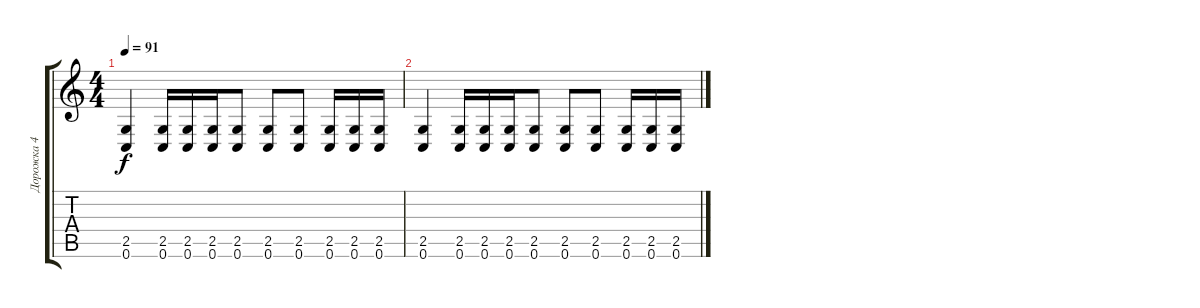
\track ("Дорожка 4" "Дорожка 4") {instrument distortionguitar}
\staff {score tabs}
\tuning (C4 G3 Eb3 Bb2 F2 C2) {hide}
\ts (4 4)
\tempo 91
\clef g2
\ks c
(2.5 0.6).4{dy f} (2.5 0.6).16 (2.5 0.6).16 (2.5 0.6).16 (2.5 0.6).8 (2.5 0.6).8 (2.5 0.6).8 (2.5 0.6).16 (2.5 0.6).16 (2.5 0.6).16 |
(2.5 0.6).4 (2.5 0.6).16 (2.5 0.6).16 (2.5 0.6).16 (2.5 0.6).8 (2.5 0.6).8 (2.5 0.6).8 (2.5 0.6).16 (2.5 0.6).16 (2.5 0.6).16
